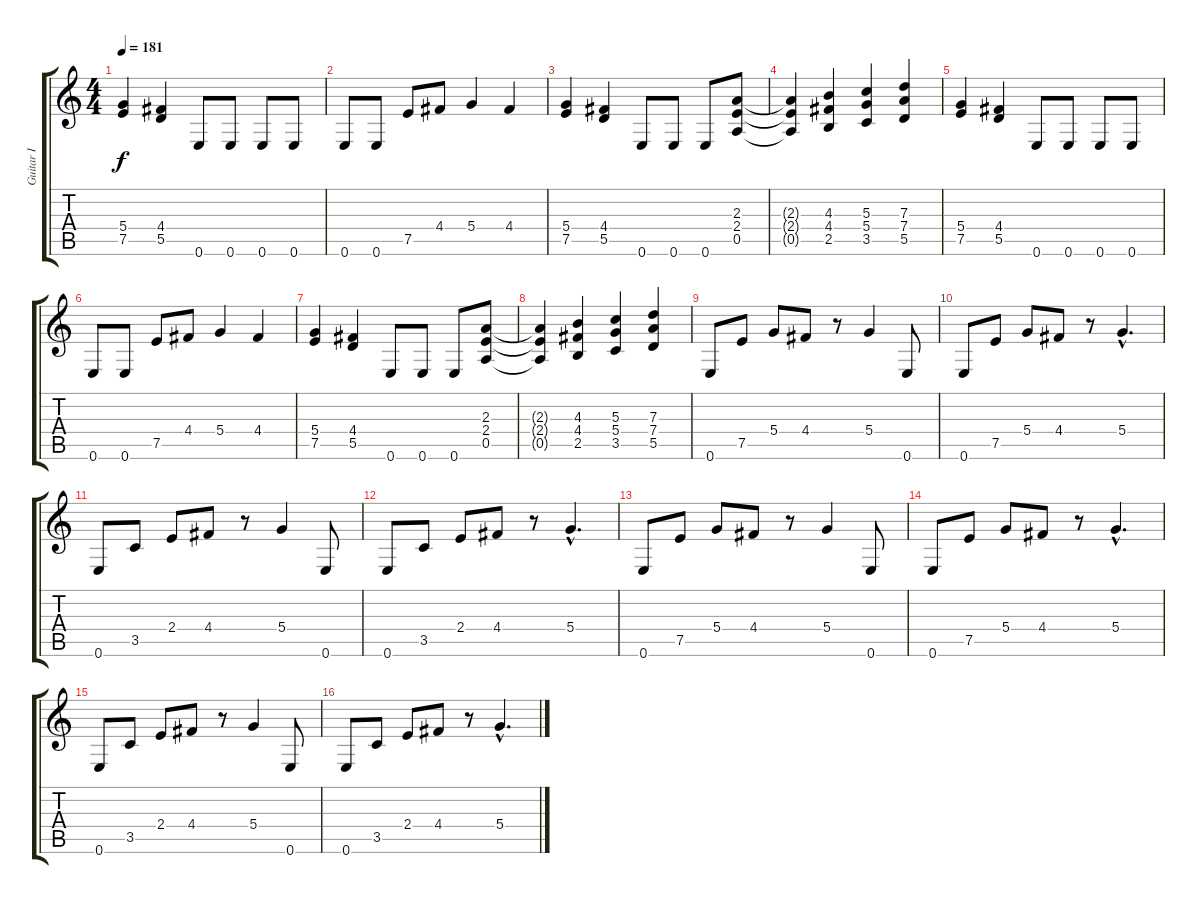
\track ("Guitar I" "Guitar I") {instrument overdrivenguitar}
\staff {score tabs}
\tuning (E4 B3 G3 D3 A2 E2) {hide}
\ts (4 4)
\tempo 181
\clef g2
\ks c
(5.4 7.5).4{dy f} (4.4 5.5).4 0.6.8 0.6.8 0.6.8 0.6.8 |
0.6.8 0.6.8 7.5.8 4.4.8 5.4.4 4.4.4 |
(5.4 7.5).4 (4.4 5.5).4 0.6.8 0.6.8 0.6.8 (2.3 2.4 0.5).8 |
(2.3{t} 2.4{t} 0.5{t}).4 (4.3 4.4 2.5).4 (5.3 5.4 3.5).4 (7.3 7.4 5.5).4 |
(5.4 7.5).4 (4.4 5.5).4 0.6.8 0.6.8 0.6.8 0.6.8 |
0.6.8 0.6.8 7.5.8 4.4.8 5.4.4 4.4.4 |
(5.4 7.5).4 (4.4 5.5).4 0.6.8 0.6.8 0.6.8 (2.3 2.4 0.5).8 |
(2.3{t} 2.4{t} 0.5{t}).4 (4.3 4.4 2.5).4 (5.3 5.4 3.5).4 (7.3 7.4 5.5).4 |
0.6.8 7.5.8 5.4.8 4.4.8 r.8 5.4.4 0.6.8 |
0.6.8 7.5.8 5.4.8 4.4.8 r.8 5.4{hac}.4{d} |
0.6.8 3.5.8 2.4.8 4.4.8 r.8 5.4.4 0.6.8 |
0.6.8 3.5.8 2.4.8 4.4.8 r.8 5.4{hac}.4{d} |
0.6.8 7.5.8 5.4.8 4.4.8 r.8 5.4.4 0.6.8 |
0.6.8 7.5.8 5.4.8 4.4.8 r.8 5.4{hac}.4{d} |
0.6.8 3.5.8 2.4.8 4.4.8 r.8 5.4.4 0.6.8 |
0.6.8 3.5.8 2.4.8 4.4.8 r.8 5.4{hac}.4{d}
